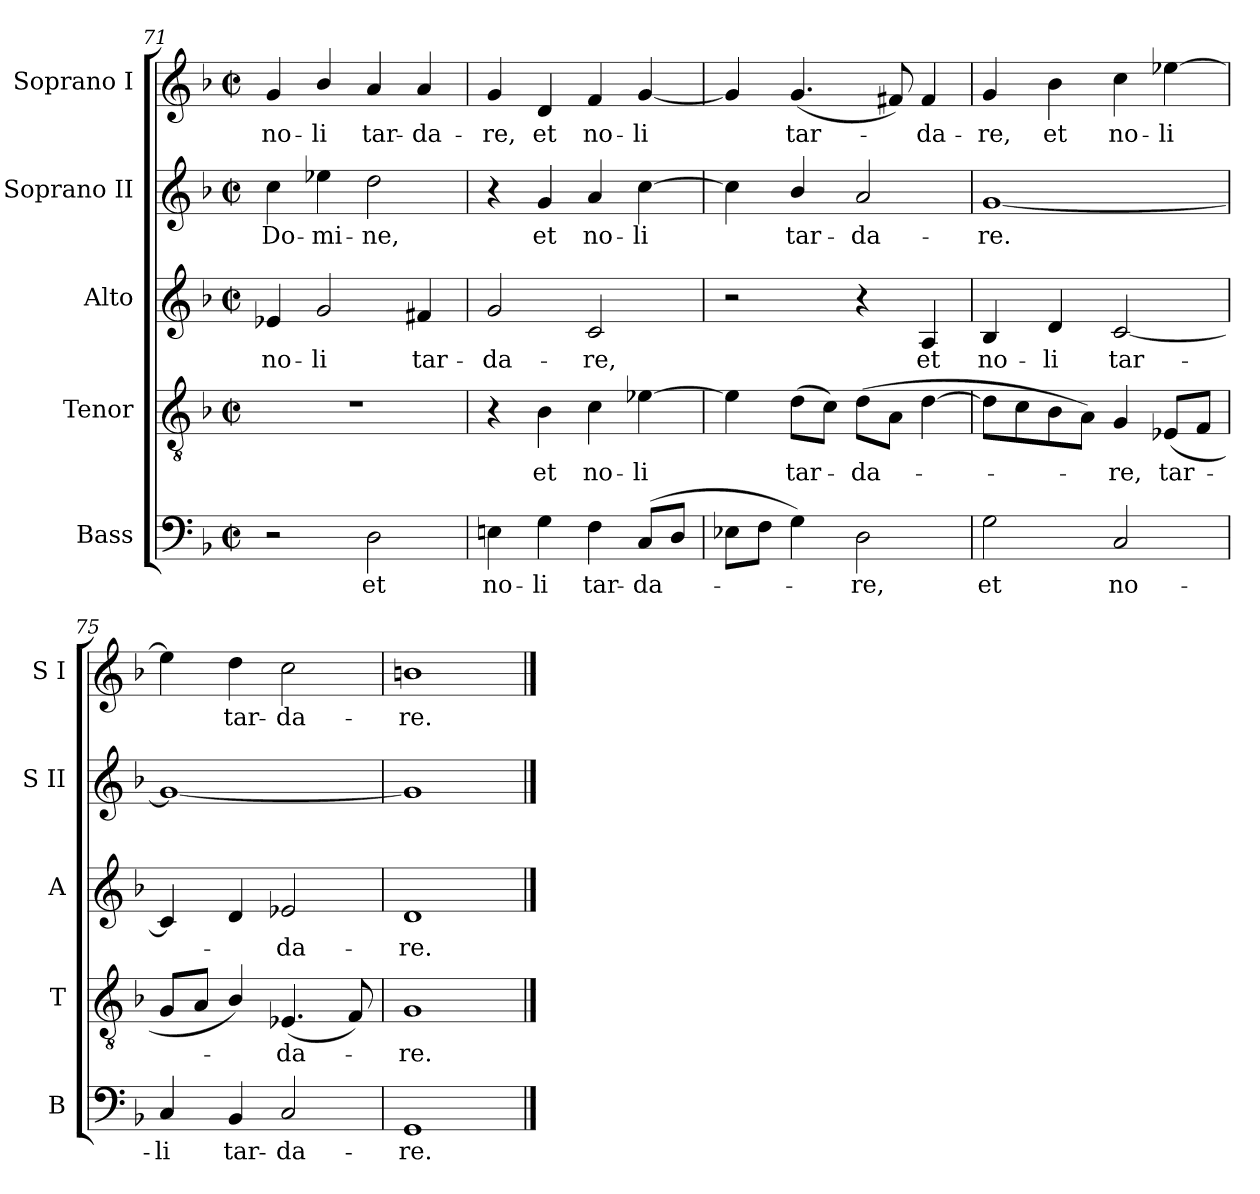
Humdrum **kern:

**kern	**text	**kern	**text	**kern	**text	**kern	**text	**kern	**text
*part5	*part5	*part4	*part4	*part3	*part3	*part2	*part2	*part1	*part1
*staff5	*staff5	*staff4	*staff4	*staff3	*staff3	*staff2	*staff2	*staff1	*staff1
*I"Bass	*	*I"Tenor	*	*I"Alto	*	*I"Soprano II	*	*I"Soprano I	*
*I'B	*	*I'T	*	*I'A	*	*I'S II	*	*I'S I	*
!!LO:LB:g=z
*clefF4	*	*clefGv2	*	*clefG2	*	*clefG2	*	*clefG2	*
*k[b-]	*	*k[b-]	*	*k[b-]	*	*k[b-]	*	*k[b-]	*
*F:	*	*F:	*	*F:	*	*F:	*	*F:	*
*M2/2	*	*M2/2	*	*M2/2	*	*M2/2	*	*M2/2	*
*met(c|)	*	*met(c|)	*	*met(c|)	*	*met(c|)	*	*met(c|)	*
=71	=71	=71	=71	=71	=71	=71	=71	=71	=71
!	!	!	!	!	!LO:LY:b	!	!LO:LY:b	!	!LO:LY:b
2r	.	1r	.	4e-X	no-	4cc	Do-	4g	no-
!	!	!	!	!	!LO:LY:b	!	!LO:LY:b	!	!LO:LY:b
.	.	.	.	2g	-li	4ee-X	-mi-	4b-/	-li
!	!LO:LY:b	!	!	!	!	!	!LO:LY:b	!	!LO:LY:b
2D	et	.	.	.	.	2dd	-ne,	4a	tar-
!	!	!	!	!	!LO:LY:b	!	!	!	!LO:LY:b
.	.	.	.	4f#X	tar-	.	.	4a	-da-
=72	=72	=72	=72	=72	=72	=72	=72	=72	=72
!	!LO:LY:b	!	!	!	!LO:LY:b	!	!	!	!LO:LY:b
4En	no-	4r	.	2g	-da-	4r	.	4g	-re,
!	!LO:LY:b	!	!LO:LY:b	!	!	!	!LO:LY:b	!	!LO:LY:b
4G	-li	4B-	et	.	.	4g	et	4d	et
!	!LO:LY:b	!	!LO:LY:b	!	!LO:LY:b	!	!LO:LY:b	!	!LO:LY:b
4F	tar-	4c	no-	2c	-re,	4a	no-	4f	no-
!	!LO:LY:b	!	!LO:LY:b	!	!	!	!LO:LY:b	!	!LO:LY:b
(>8CL	-da-	[4e-X	-li	.	.	[4cc	-li	[4g	-li
8DJ	.	.	.	.	.	.	.	.	.
=73	=73	=73	=73	=73	=73	=73	=73	=73	=73
8E-XL	.	4e-]	.	2r	.	4cc]	.	4g]	.
8FJ	.	.	.	.	.	.	.	.	.
!	!	!	!LO:LY:b	!	!	!	!LO:LY:b	!	!LO:LY:b
4G)	.	(>8dL	tar-	.	.	4b-/	tar-	(<4.g	tar-
.	.	8cJ)	.	.	.	.	.	.	.
!	!LO:LY:b	!	!LO:LY:b	!	!	!	!LO:LY:b	!	!
2D	re,	(>8dL	da-	4r	.	2a	-da-	.	.
.	.	8AJ	.	.	.	.	.	8f#X)	.
!	!	!	!	!	!LO:LY:b	!	!	!	!LO:LY:b
.	.	[4d	.	4A	et	.	.	4f#	da-
=74	=74	=74	=74	=74	=74	=74	=74	=74	=74
!	!LO:LY:b	!	!	!	!LO:LY:b	!	!LO:LY:b	!	!LO:LY:b
2G	et	8dL]	.	4B-	no-	[1g	-re.	4g	-re,
.	.	8c	.	.	.	.	.	.	.
!	!	!	!	!	!LO:LY:b	!	!	!	!LO:LY:b
.	.	8B-	.	4d	-li	.	.	4b-	et
.	.	8AJ)	.	.	.	.	.	.	.
!	!LO:LY:b	!	!LO:LY:b	!	!LO:LY:b	!	!	!	!LO:LY:b
2C	no-	4G	re,	[2c	tar-	.	.	4cc	no-
!	!	!	!LO:LY:b	!	!	!	!	!	!LO:LY:b
.	.	(<8E-XL	tar-	.	.	.	.	[4ee-X	-li
.	.	8FJ	.	.	.	.	.	.	.
=75	=75	=75	=75	=75	=75	=75	=75	=75	=75
!	!LO:LY:b	!	!	!	!	!	!	!	!
4C	-li	8GL	.	4c]	.	1g_	.	4ee-]	.
.	.	8AJ	.	.	.	.	.	.	.
!	!LO:LY:b	!	!	!	!	!	!	!	!LO:LY:b
4BB-	tar-	4B-/)	.	4d	.	.	.	4dd	tar-
!	!LO:LY:b	!	!LO:LY:b	!	!LO:LY:b	!	!	!	!LO:LY:b
2C	-da-	(<4.E-X	da-	2e-X	da-	.	.	2cc	-da-
.	.	8F)	.	.	.	.	.	.	.
=76	=76	=76	=76	=76	=76	=76	=76	=76	=76
!	!LO:LY:b	!	!LO:LY:b	!	!LO:LY:b	!	!	!	!LO:LY:b
1GG	-re.	1G	re.	1d	-re.	1g]	.	1bn	-re.
==	==	==	==	==	==	==	==	==	==
*-	*-	*-	*-	*-	*-	*-	*-	*-	*-
